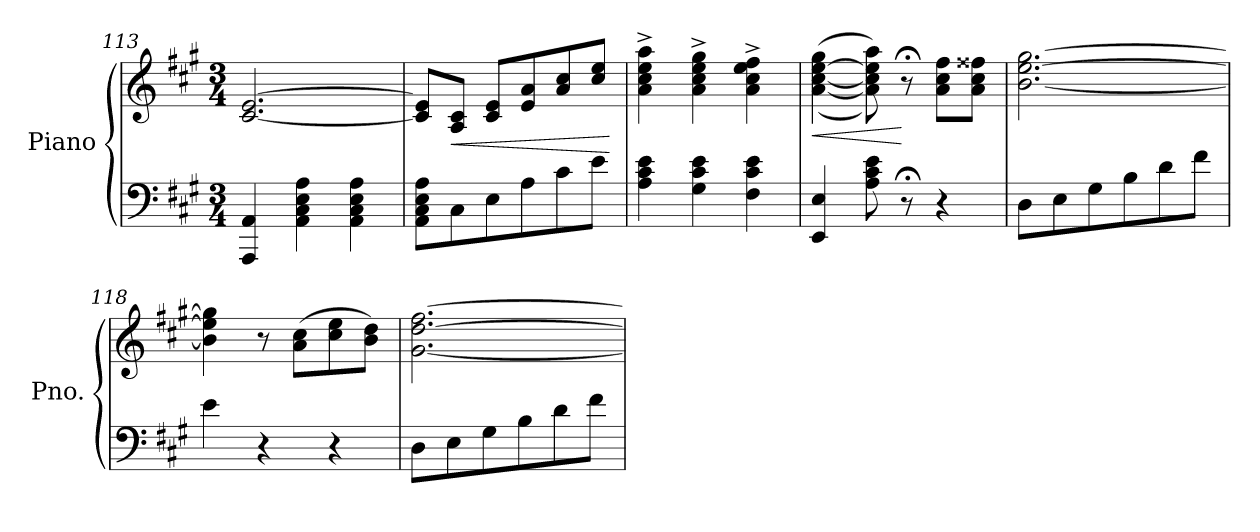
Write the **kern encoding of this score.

**kern	**kern	**dynam
*part1	*part1	*part1
*staff2	*staff1	*staff1/2
*I"Piano	*	*
*I'Pno.	*	*
!!LO:LB:g=z
*clefF4	*clefG2	*
*k[f#c#g#]	*k[f#c#g#]	*
*M3/4	*M3/4	*
=113	=113	=113
4AAA/ 4AA/	[2.c#/ [2.e/	.
4AA\ 4C#\ 4E\ 4A\	.	.
4AA\ 4C#\ 4E\ 4A\	.	.
=114	=114	=114
8AA\ 8C#\ 8E\ 8A\L	8c#/] 8e/]L	.
!	!	!LO:HP:b
8C#\	8A/ 8c#/J	<
8E\	8c#/ 8e/L	.
8A\	8e/ 8a/	.
8c#\	8a/ 8cc#/	.
8e\J	8cc#/ 8ee/J	.
.	.	[
=115	=115	=115
4A\ 4c#\ 4e\	4a\^ 4cc#\^ 4ee\^ 4aa\^	.
4G#\ 4c#\ 4e\	4a\^ 4cc#\^ 4ee\^ 4gg#\^	.
4F#\ 4c#\ 4e\	4a\^ 4cc#\^ 4ee\^ 4ff#\^	.
=116	=116	=116
!	!	!LO:HP:b
4EE/ 4E/	(<(>[4a\ [4cc#\ [4ee\ 4gg#\	<
8A\ 8c#\ 8e\	8a\] 8cc#\] 8ee\] 8aa\))	.
8r;<	8r;<	[
4r	8a\ 8cc#\ 8ff#\L	.
.	8a\ 8cc#\ 8ff##X\J	.
=117	=117	=117
8D\L	[2.b\ [2.ee\ [2.gg#\	.
8E\	.	.
8G#\	.	.
8B\	.	.
8d\	.	.
8f#\J	.	.
!!LO:LB:g=z
=118	=118	=118
4e\	4b\] 4ee\] 4gg#\]	.
4r	8r	.
.	(>8a\ 8cc#\L	.
4r	8cc#\ 8ee\	.
.	8b\ 8dd\J)	.
=119	=119	=119
8D\L	[2.g#\ [2.dd\ [2.ff#\	.
8E\	.	.
8G#\	.	.
8B\	.	.
8d\	.	.
8f#\J	.	.
=	=	=
*-	*-	*-
